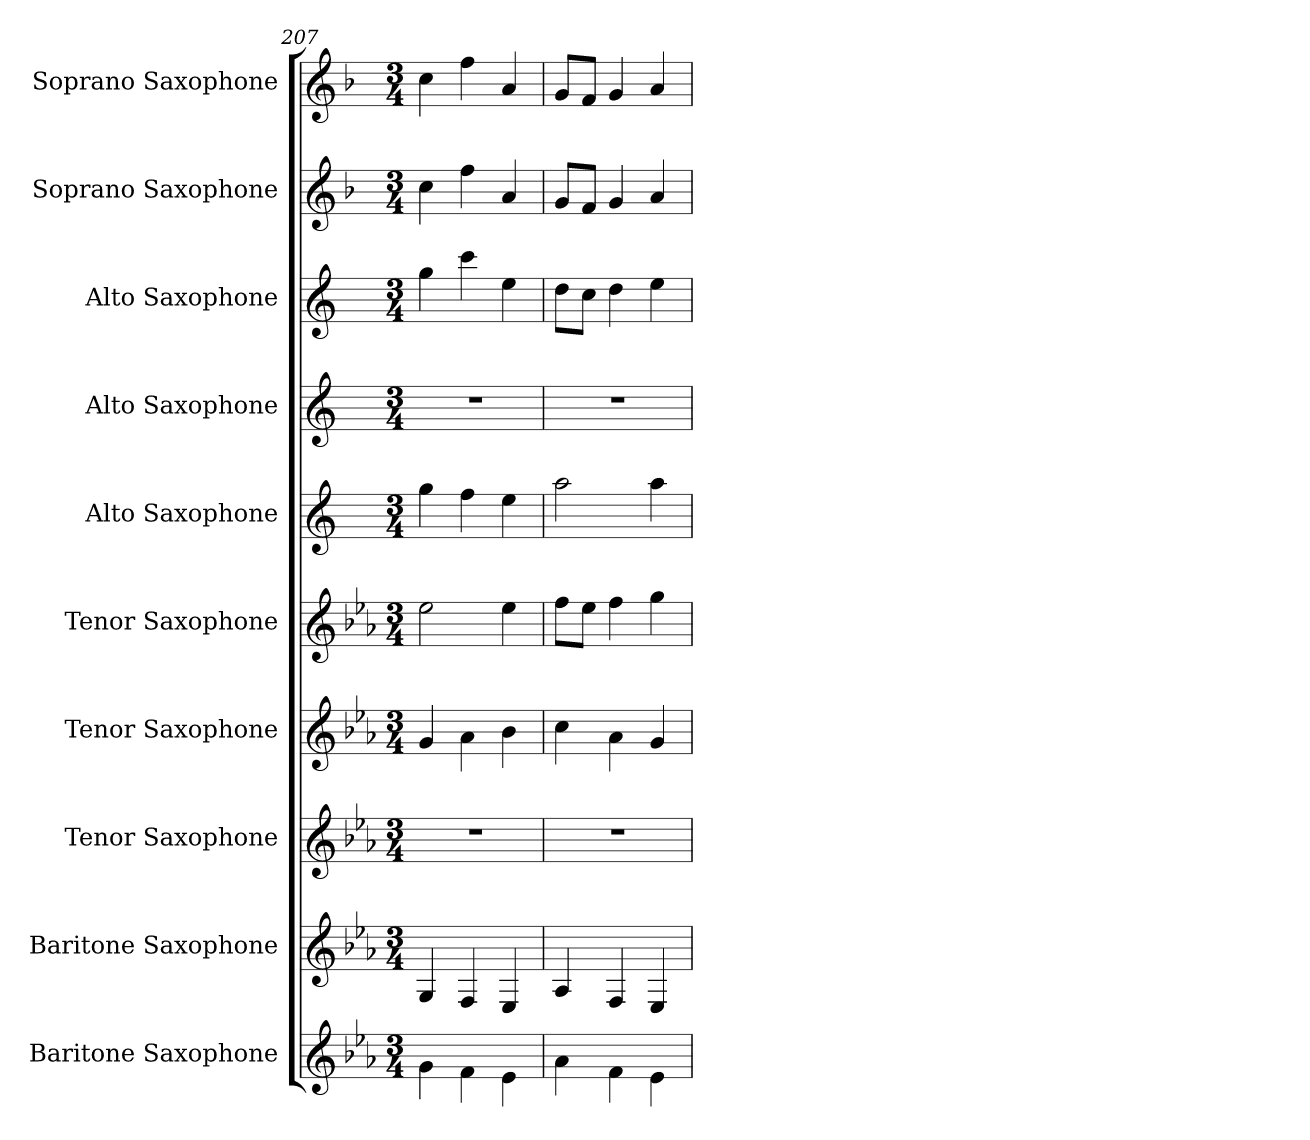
**kern	**kern	**kern	**kern	**kern	**kern	**kern	**kern	**kern	**kern
*part10	*part9	*part8	*part7	*part6	*part5	*part4	*part3	*part2	*part1
*staff10	*staff9	*staff8	*staff7	*staff6	*staff5	*staff4	*staff3	*staff2	*staff1
*I"Baritone Saxophone	*I"Baritone Saxophone	*I"Tenor Saxophone	*I"Tenor Saxophone	*I"Tenor Saxophone	*I"Alto Saxophone	*I"Alto Saxophone	*I"Alto Saxophone	*I"Soprano Saxophone	*I"Soprano Saxophone
*I'Bar. Sax.	*I'Bar. Sax.	*I'T. Sax.	*I'T. Sax.	*I'T. Sax.	*I'A. Sax.	*I'A. Sax.	*I'A. Sax.	*I'S. Sax.	*I'S. Sax.
*clefG2	*clefG2	*clefG2	*clefG2	*clefG2	*clefG2	*clefG2	*clefG2	*clefG2	*clefG2
*ITrd12c21	*ITrd12c21	*ITrd8c14	*ITrd8c14	*ITrd8c14	*ITrd5c9	*ITrd5c9	*ITrd5c9	*ITrd1c2	*ITrd1c2
*k[b-e-a-]	*k[b-e-a-]	*k[b-e-a-]	*k[b-e-a-]	*k[b-e-a-]	*k[b-e-a-]	*k[b-e-a-]	*k[b-e-a-]	*k[b-e-a-]	*k[b-e-a-]
*M3/4	*M3/4	*M3/4	*M3/4	*M3/4	*M3/4	*M3/4	*M3/4	*M3/4	*M3/4
=207	=207	=207	=207	=207	=207	=207	=207	=207	=207
4G\	4GG/	2.r	4G/	2e-\	4b-\	2.r	4b-\	4b-\	4b-\
4F\	4FF/	.	4A-\	.	4a-\	.	4ee-\	4ee-\	4ee-\
4E-\	4EE-/	.	4B-\	4e-\	4g\	.	4g\	4g/	4g/
=208	=208	=208	=208	=208	=208	=208	=208	=208	=208
4A-\	4AA-/	2.r	4c\	8f\L	2cc\	2.r	8f\L	8f/L	8f/L
.	.	.	.	8e-\J	.	.	8e-\J	8e-/J	8e-/J
4F\	4FF/	.	4A-\	4f\	.	.	4f\	4f/	4f/
4E-\	4EE-/	.	4G/	4g\	4cc\	.	4g\	4g/	4g/
=	=	=	=	=	=	=	=	=	=
*-	*-	*-	*-	*-	*-	*-	*-	*-	*-
